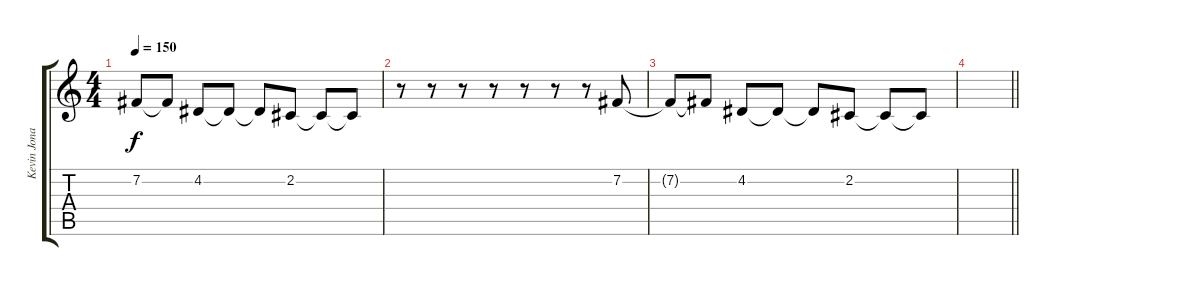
\track ("Kevin Jonas (Vocals)" "Kevin Jona") {instrument tenorsax}
\staff {score tabs}
\tuning (E4 B3 G3 D3 A2 E2) {hide}
\ts (4 4)
\tempo 150
\clef g2
\ks c
7.2{t}.8{dy f} 7.2{t}.8 4.2.8 4.2{t}.8 4.2{t}.8 2.2.8 2.2{t}.8 2.2{t}.8 |
r.8 r.8 r.8 r.8 r.8 r.8 r.8 7.2.8 |
7.2{t}.8 7.2{t}.8 4.2.8 4.2{t}.8 4.2{t}.8 2.2.8 2.2{t}.8 2.2{t}.8 |
\barLineRight lightlight
